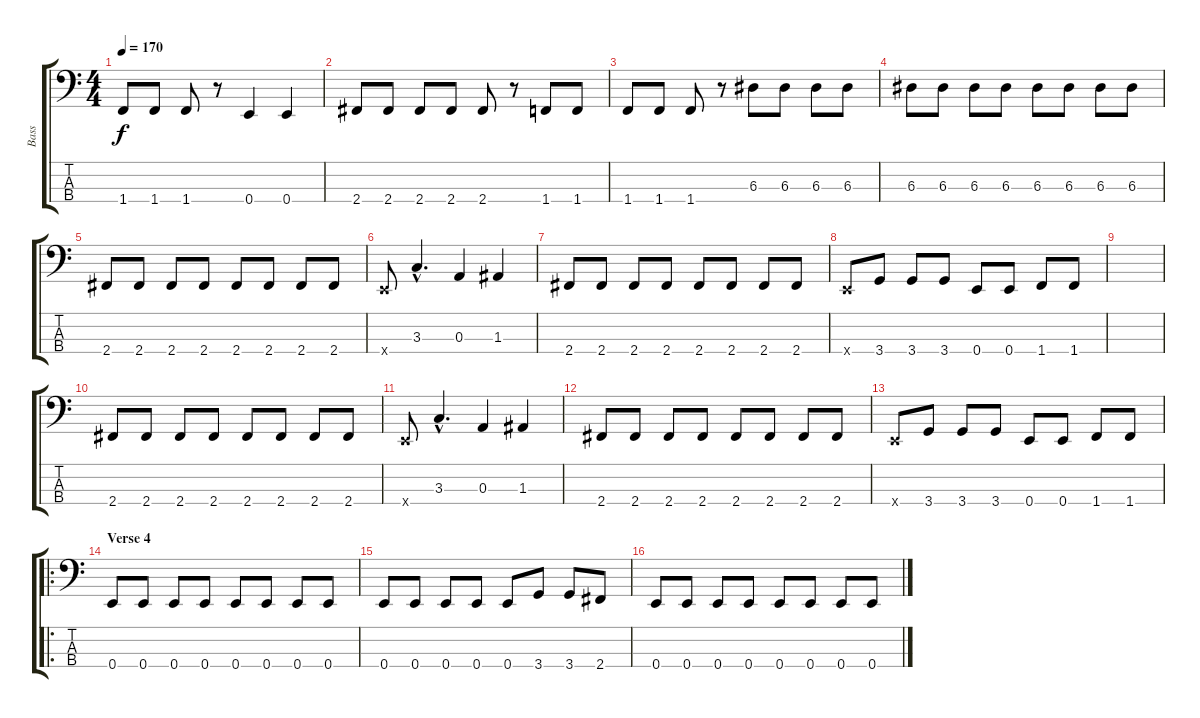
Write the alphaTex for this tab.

\track ("Bass" "Bass") {instrument slapbass2}
\staff {score tabs}
\tuning (G2 D2 A1 E1) {hide}
\ts (4 4)
\tempo 170
\clef f4
\ks c
1.4.8{dy f} 1.4.8 1.4.8 r.8 0.4.4 0.4.4 |
2.4.8 2.4.8 2.4.8 2.4.8 2.4.8 r.8 1.4.8 1.4.8 |
1.4.8 1.4.8 1.4.8 r.8 6.3.8 6.3.8 6.3.8 6.3.8 |
6.3.8 6.3.8 6.3.8 6.3.8 6.3.8 6.3.8 6.3.8 6.3.8 |
2.4.8 2.4.8 2.4.8 2.4.8 2.4.8 2.4.8 2.4.8 2.4.8 |
0.4{x}.8 3.3{hac}.4{d} 0.3.4 1.3.4 |
2.4.8 2.4.8 2.4.8 2.4.8 2.4.8 2.4.8 2.4.8 2.4.8 |
0.4{x}.8 3.4.8 3.4.8 3.4.8 0.4.8 0.4.8 1.4.8 1.4.8 |
|
2.4.8 2.4.8 2.4.8 2.4.8 2.4.8 2.4.8 2.4.8 2.4.8 |
0.4{x}.8 3.3{hac}.4{d} 0.3.4 1.3.4 |
2.4.8 2.4.8 2.4.8 2.4.8 2.4.8 2.4.8 2.4.8 2.4.8 |
0.4{x}.8 3.4.8 3.4.8 3.4.8 0.4.8 0.4.8 1.4.8 1.4.8 |
\ro
\section ("" "Verse 4")
0.4.8 0.4.8 0.4.8 0.4.8 0.4.8 0.4.8 0.4.8 0.4.8 |
0.4.8 0.4.8 0.4.8 0.4.8 0.4.8 3.4.8 3.4.8 2.4.8 |
0.4.8 0.4.8 0.4.8 0.4.8 0.4.8 0.4.8 0.4.8 0.4.8
